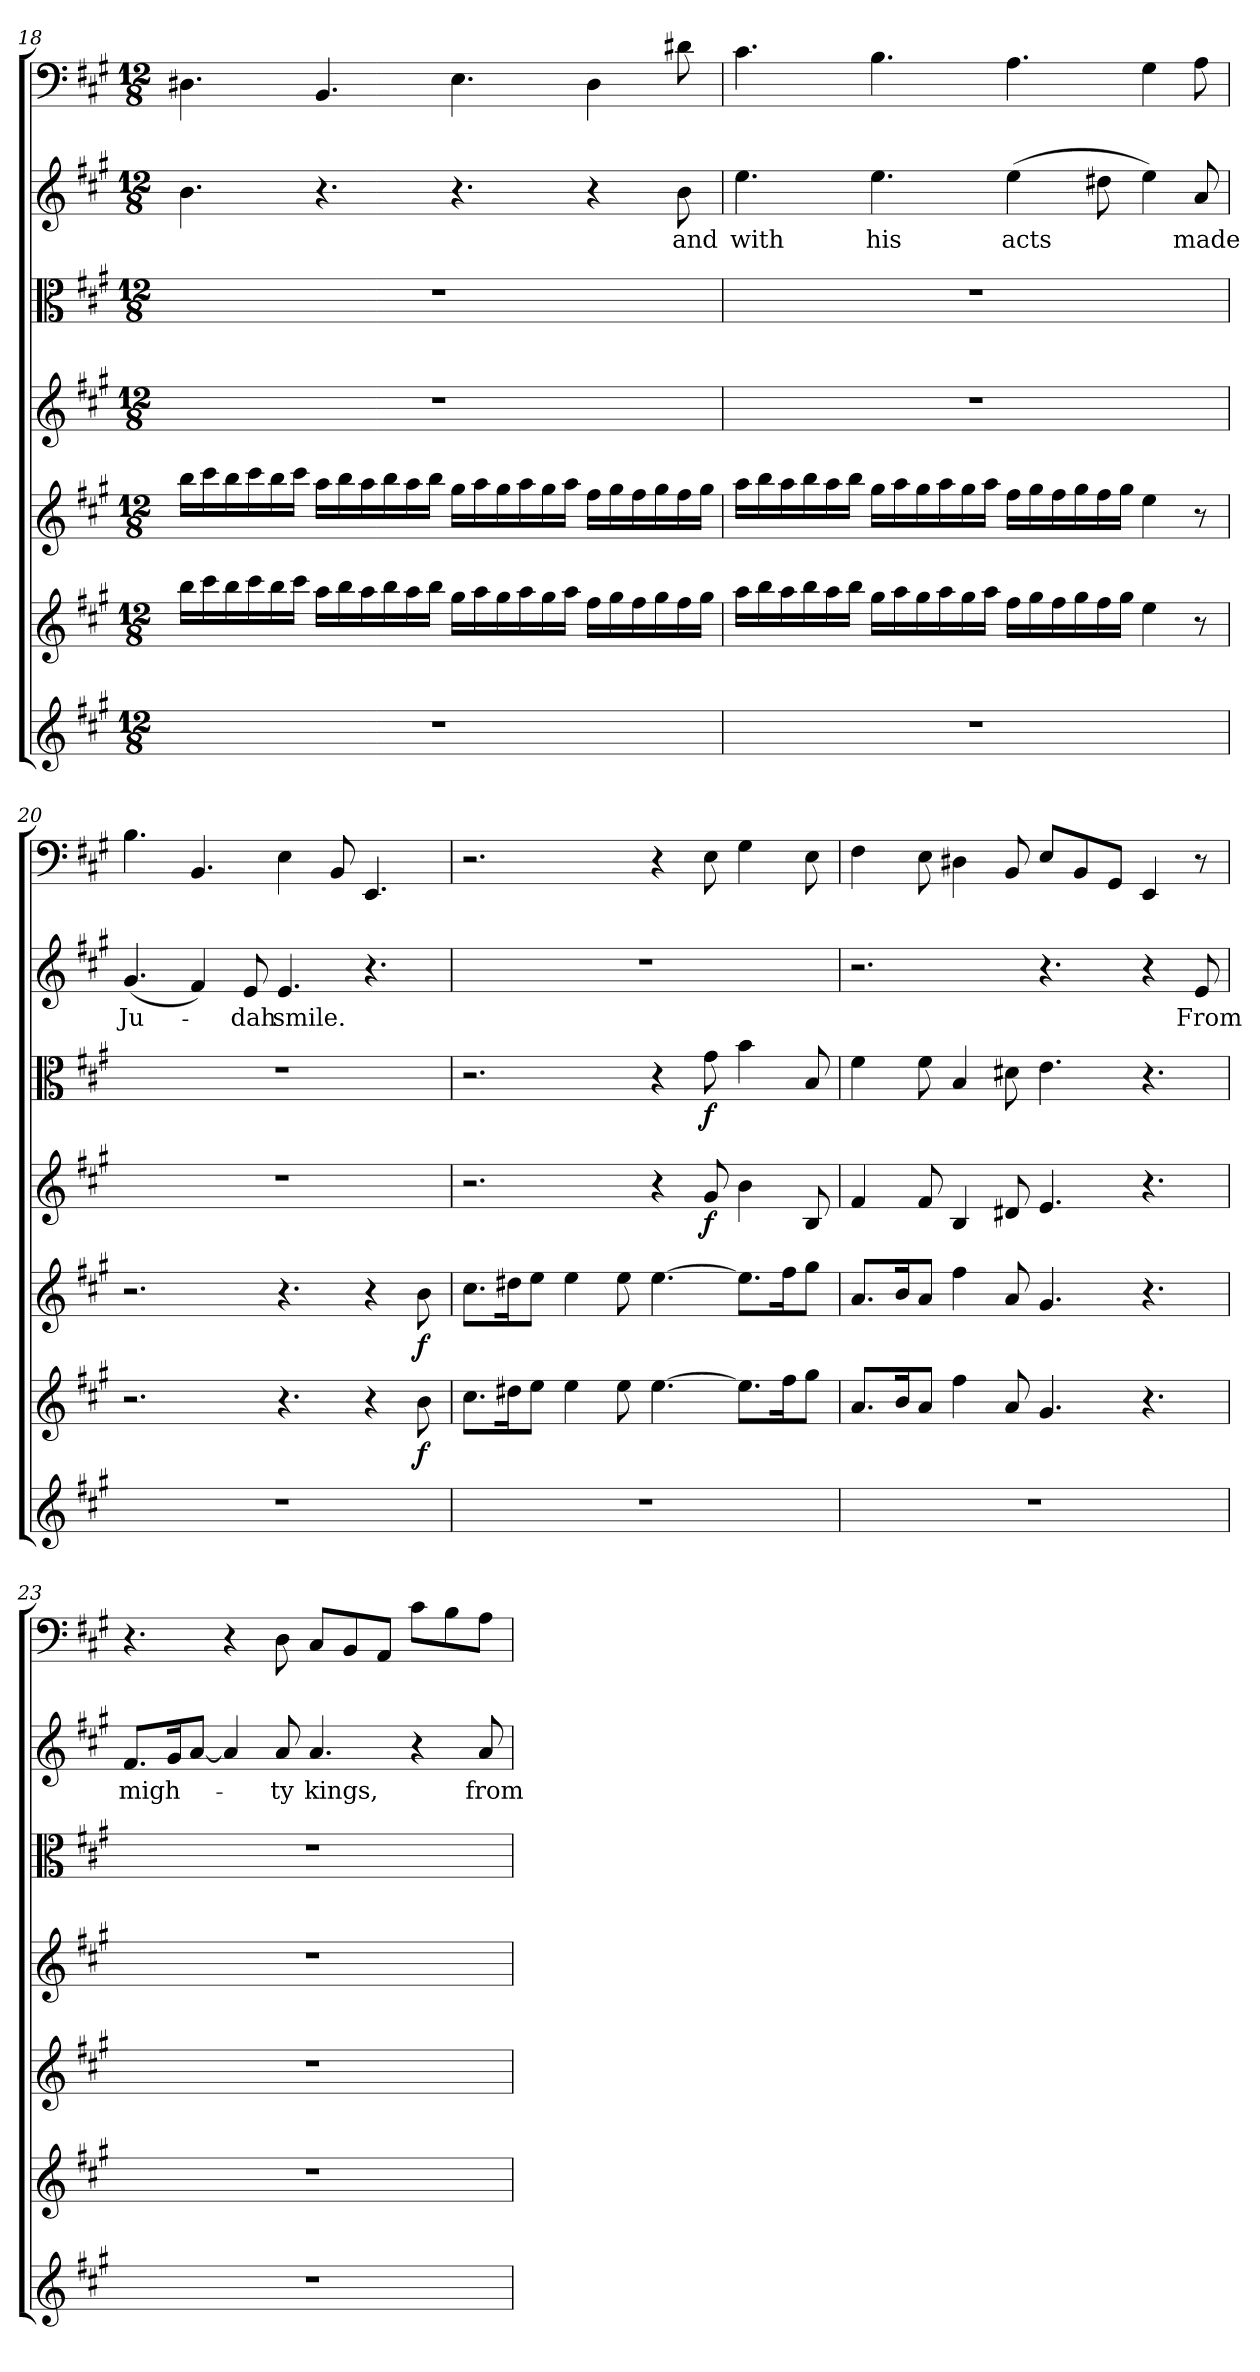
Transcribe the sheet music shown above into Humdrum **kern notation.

**kern	**kern	**dynam	**kern	**dynam	**kern	**dynam	**kern	**dynam	**kern	**text	**kern
*part7	*part6	*part6	*part5	*part5	*part4	*part4	*part3	*part3	*part2	*part2	*part1
*staff7	*staff6	*staff6	*staff5	*staff5	*staff4	*staff4	*staff3	*staff3	*staff2	*staff2	*staff1
*clefG2	*clefG2	*	*clefG2	*	*clefG2	*	*clefC3	*	*clefG2	*	*clefF4
*k[f#c#g#]	*k[f#c#g#]	*	*k[f#c#g#]	*	*k[f#c#g#]	*	*k[f#c#g#]	*	*k[f#c#g#]	*	*k[f#c#g#]
*A:	*A:	*	*A:	*	*A:	*	*A:	*	*A:	*	*A:
*M12/8	*M12/8	*	*M12/8	*	*M12/8	*	*M12/8	*	*M12/8	*	*M12/8
=18	=18	=18	=18	=18	=18	=18	=18	=18	=18	=18	=18
1.r	16bb\LL	.	16bb\LL	.	1.r	.	1.r	.	4.b\	.	4.D#X\
.	16ccc#\	.	16ccc#\	.	.	.	.	.	.	.	.
.	16bb\	.	16bb\	.	.	.	.	.	.	.	.
.	16ccc#\	.	16ccc#\	.	.	.	.	.	.	.	.
.	16bb\	.	16bb\	.	.	.	.	.	.	.	.
.	16ccc#\JJ	.	16ccc#\JJ	.	.	.	.	.	.	.	.
.	16aa\LL	.	16aa\LL	.	.	.	.	.	4.r	.	4.BB/
.	16bb\	.	16bb\	.	.	.	.	.	.	.	.
.	16aa\	.	16aa\	.	.	.	.	.	.	.	.
.	16bb\	.	16bb\	.	.	.	.	.	.	.	.
.	16aa\	.	16aa\	.	.	.	.	.	.	.	.
.	16bb\JJ	.	16bb\JJ	.	.	.	.	.	.	.	.
.	16gg#\LL	.	16gg#\LL	.	.	.	.	.	4.r	.	4.E\
.	16aa\	.	16aa\	.	.	.	.	.	.	.	.
.	16gg#\	.	16gg#\	.	.	.	.	.	.	.	.
.	16aa\	.	16aa\	.	.	.	.	.	.	.	.
.	16gg#\	.	16gg#\	.	.	.	.	.	.	.	.
.	16aa\JJ	.	16aa\JJ	.	.	.	.	.	.	.	.
.	16ff#\LL	.	16ff#\LL	.	.	.	.	.	4r	.	4D#\
.	16gg#\	.	16gg#\	.	.	.	.	.	.	.	.
.	16ff#\	.	16ff#\	.	.	.	.	.	.	.	.
.	16gg#\	.	16gg#\	.	.	.	.	.	.	.	.
.	16ff#\	.	16ff#\	.	.	.	.	.	8b\	and	8d#X\
.	16gg#\JJ	.	16gg#\JJ	.	.	.	.	.	.	.	.
=19	=19	=19	=19	=19	=19	=19	=19	=19	=19	=19	=19
1.r	16aa\LL	.	16aa\LL	.	1.r	.	1.r	.	4.ee\	with	4.c#\
.	16bb\	.	16bb\	.	.	.	.	.	.	.	.
.	16aa\	.	16aa\	.	.	.	.	.	.	.	.
.	16bb\	.	16bb\	.	.	.	.	.	.	.	.
.	16aa\	.	16aa\	.	.	.	.	.	.	.	.
.	16bb\JJ	.	16bb\JJ	.	.	.	.	.	.	.	.
.	16gg#\LL	.	16gg#\LL	.	.	.	.	.	4.ee\	his	4.B\
.	16aa\	.	16aa\	.	.	.	.	.	.	.	.
.	16gg#\	.	16gg#\	.	.	.	.	.	.	.	.
.	16aa\	.	16aa\	.	.	.	.	.	.	.	.
.	16gg#\	.	16gg#\	.	.	.	.	.	.	.	.
.	16aa\JJ	.	16aa\JJ	.	.	.	.	.	.	.	.
.	16ff#\LL	.	16ff#\LL	.	.	.	.	.	(4ee\	acts	4.A\
.	16gg#\	.	16gg#\	.	.	.	.	.	.	.	.
.	16ff#\	.	16ff#\	.	.	.	.	.	.	.	.
.	16gg#\	.	16gg#\	.	.	.	.	.	.	.	.
.	16ff#\	.	16ff#\	.	.	.	.	.	8dd#X\	.	.
.	16gg#\JJ	.	16gg#\JJ	.	.	.	.	.	.	.	.
.	4ee\	.	4ee\	.	.	.	.	.	4ee\)	.	4G#\
.	8r	.	8r	.	.	.	.	.	8a/	made	8A\
=20	=20	=20	=20	=20	=20	=20	=20	=20	=20	=20	=20
1.r	2.r	.	2.r	.	1.r	.	1.r	.	(4.g#/	Ju-	4.B\
.	.	.	.	.	.	.	.	.	4f#/)	.	4.BB/
.	.	.	.	.	.	.	.	.	8e/	-dah	.
.	4.r	.	4.r	.	.	.	.	.	4.e/	smile.	4E\
.	.	.	.	.	.	.	.	.	.	.	8BB/
.	4r	.	4r	.	.	.	.	.	4.r	.	4.EE/
.	8b\	f	8b\	f	.	.	.	.	.	.	.
=21	=21	=21	=21	=21	=21	=21	=21	=21	=21	=21	=21
1.r	8.cc#\L	.	8.cc#\L	.	2.r	.	2.r	.	1.r	.	2.r
.	16dd#X\K	.	16dd#X\K	.	.	.	.	.	.	.	.
.	8ee\J	.	8ee\J	.	.	.	.	.	.	.	.
.	4ee\	.	4ee\	.	.	.	.	.	.	.	.
.	8ee\	.	8ee\	.	.	.	.	.	.	.	.
.	[4.ee\	.	[4.ee\	.	4r	.	4r	.	.	.	4r
.	.	.	.	.	8g#/	f	8g#\	f	.	.	8E\
.	8.ee\L]	.	8.ee\L]	.	4b\	.	4b\	.	.	.	4G#\
.	16ff#\K	.	16ff#\K	.	.	.	.	.	.	.	.
.	8gg#\J	.	8gg#\J	.	8B/	.	8B/	.	.	.	8E\
=22	=22	=22	=22	=22	=22	=22	=22	=22	=22	=22	=22
1.r	8.a/L	.	8.a/L	.	4f#/	.	4f#\	.	2.r	.	4F#\
.	16b/K	.	16b/K	.	.	.	.	.	.	.	.
.	8a/J	.	8a/J	.	8f#/	.	8f#\	.	.	.	8E\
.	4ff#\	.	4ff#\	.	4B/	.	4B/	.	.	.	4D#X\
.	8a/	.	8a/	.	8d#X/	.	8d#X\	.	.	.	8BB/
.	4.g#/	.	4.g#/	.	4.e/	.	4.e\	.	4.r	.	8E/L
.	.	.	.	.	.	.	.	.	.	.	8BB/
.	.	.	.	.	.	.	.	.	.	.	8GG#/J
.	4.r	.	4.r	.	4.r	.	4.r	.	4r	.	4EE/
.	.	.	.	.	.	.	.	.	8e/	From	8r
=23	=23	=23	=23	=23	=23	=23	=23	=23	=23	=23	=23
1.r	1.r	.	1.r	.	1.r	.	1.r	.	8.f#/L	migh-	4.r
.	.	.	.	.	.	.	.	.	16g#/K	.	.
.	.	.	.	.	.	.	.	.	[8a/J	.	.
.	.	.	.	.	.	.	.	.	4a/]	.	4r
.	.	.	.	.	.	.	.	.	8a/	-ty	8D\
.	.	.	.	.	.	.	.	.	4.a/	kings,	8C#/L
.	.	.	.	.	.	.	.	.	.	.	8BB/
.	.	.	.	.	.	.	.	.	.	.	8AA/J
.	.	.	.	.	.	.	.	.	4r	.	8c#\L
.	.	.	.	.	.	.	.	.	.	.	8B\
.	.	.	.	.	.	.	.	.	8a/	from	8A\J
=	=	=	=	=	=	=	=	=	=	=	=
*-	*-	*-	*-	*-	*-	*-	*-	*-	*-	*-	*-
